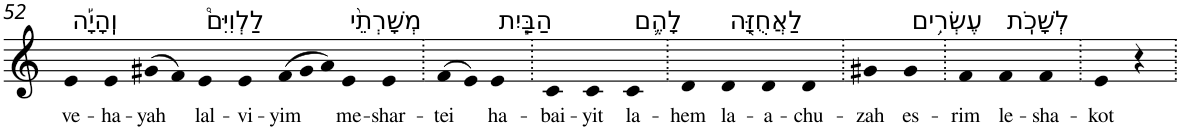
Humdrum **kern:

**kern	**text
*part1	*part1
*staff1	*staff1
*I"Piano	*
*I'Pno	*
!!LO:PB:g=z
*clefG2	*
*k[]	*
=52	=52
!LO:TX:a:t=וְֽהָיָ֡ה	!
!	!LO:LY:b
4e	ve-
!	!LO:LY:b
4e	-ha-
!	!LO:LY:b
(>8g#X	-yah
8f)	.
!LO:TX:a:t=לַלְוִיִּם֩	!
!	!LO:LY:b
4e	lal-
!	!LO:LY:b
4e	-vi-
*Xtuplet	*
!	!LO:LY:b
(>12f	-yim
12g#	.
12a)	.
!LO:TX:a:t=מְשָׁרְתֵ֨י	!
!	!LO:LY:b
4e	me-
!	!LO:LY:b
4e	-shar-
=53.	=53.
!	!LO:LY:b
(>8f	-tei
8e)	.
!LO:TX:a:t=הַבַּ֧יִת	!
!	!LO:LY:b
4e	ha-
=54.	=54.
!	!LO:LY:b
4c	-bai-
!	!LO:LY:b
4c	-yit
!LO:TX:a:t=לָהֶ֛ם	!
!	!LO:LY:b
4c	la-
=55.	=55.
!	!LO:LY:b
4d	-hem
!LO:TX:a:t=לַאֲחֻזָּ֖ה	!
!	!LO:LY:b
4d	la-
!	!LO:LY:b
4d	-a-
!	!LO:LY:b
4d	-chu-
=56.	=56.
!	!LO:LY:b
4g#X	-zah
!LO:TX:a:t=עֶשְׂרִ֥ים	!
!	!LO:LY:b
4g#	es-
=57.	=57.
!	!LO:LY:b
4f	-rim
!LO:TX:a:t=לְשָׁכֹֽת	!
!	!LO:LY:b
4f	le-
!	!LO:LY:b
4f	-sha-
=58.	=58.
!	!LO:LY:b
4e	-kot
4r	.
=.	=.
*-	*-
